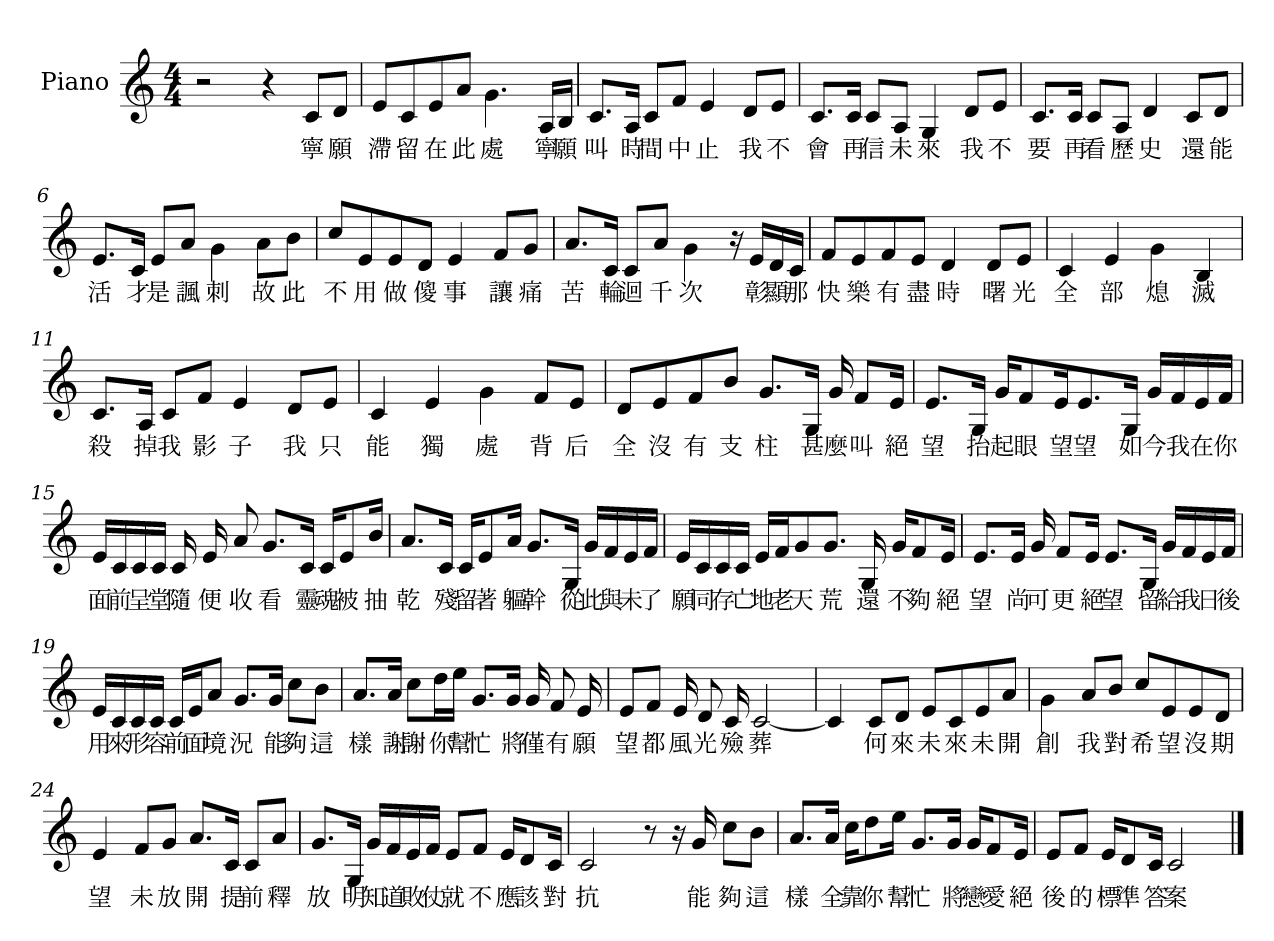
**kern	**text
*part1	*part1
*staff1	*staff1
*I"Piano	*
*I'Pno	*
*clefG2	*
*k[]	*
*M4/4	*
*MM60	*
=1	=1
2r	.
4r	.
!	!LO:LY:b
8c/L	寧
!	!LO:LY:b
8d/J	願
=2	=2
!	!LO:LY:b
8e/L	滯
!	!LO:LY:b
8c/	留
!	!LO:LY:b
8e/	在
!	!LO:LY:b
8a/J	此
!	!LO:LY:b
4.g\	處
!	!LO:LY:b
16A/LL	寧
!	!LO:LY:b
16B/JJ	願
=3	=3
!	!LO:LY:b
8.c/L	叫
!	!LO:LY:b
16A/Jk	時
!	!LO:LY:b
8c/L	間
!	!LO:LY:b
8f/J	中
!	!LO:LY:b
4e/	止
!	!LO:LY:b
8d/L	我
!	!LO:LY:b
8e/J	不
=4	=4
!	!LO:LY:b
8.c/L	會
!	!LO:LY:b
16c/Jk	再
!	!LO:LY:b
8c/L	信
!	!LO:LY:b
8A/J	未
!	!LO:LY:b
4G/	來
!	!LO:LY:b
8d/L	我
!	!LO:LY:b
8e/J	不
!!LO:LB:g=z
=5	=5
!	!LO:LY:b
8.c/L	要
!	!LO:LY:b
16c/Jk	再
!	!LO:LY:b
8c/L	看
!	!LO:LY:b
8A/J	歷
!	!LO:LY:b
4d/	史
!	!LO:LY:b
8c/L	還
!	!LO:LY:b
8d/J	能
=6	=6
!	!LO:LY:b
8.e/L	活
!	!LO:LY:b
16c/Jk	才
!	!LO:LY:b
8e/L	是
!	!LO:LY:b
8a/J	諷
!	!LO:LY:b
4g\	刺
!	!LO:LY:b
8a\L	故
!	!LO:LY:b
8b\J	此
=7	=7
!	!LO:LY:b
8cc/L	不
!	!LO:LY:b
8e/	用
!	!LO:LY:b
8e/	做
!	!LO:LY:b
8d/J	傻
!	!LO:LY:b
4e/	事
!	!LO:LY:b
8f/L	讓
!	!LO:LY:b
8g/J	痛
=8	=8
!	!LO:LY:b
8.a/L	苦
!	!LO:LY:b
16c/Jk	輪
!	!LO:LY:b
8c/L	迴
!	!LO:LY:b
8a/J	千
!	!LO:LY:b
4g\	次
16r	.
!	!LO:LY:b
16e/LL	彰
!	!LO:LY:b
16d/	顯
!	!LO:LY:b
16c/JJ	那
!!LO:LB:g=z
=9	=9
!	!LO:LY:b
8f/L	快
!	!LO:LY:b
8e/	樂
!	!LO:LY:b
8f/	有
!	!LO:LY:b
8e/J	盡
!	!LO:LY:b
4d/	時
!	!LO:LY:b
8d/L	曙
!	!LO:LY:b
8e/J	光
=10	=10
!	!LO:LY:b
4c/	全
!	!LO:LY:b
4e/	部
!	!LO:LY:b
4g\	熄
!	!LO:LY:b
4B/	滅
=11	=11
!	!LO:LY:b
8.c/L	殺
!	!LO:LY:b
16A/Jk	掉
!	!LO:LY:b
8c/L	我
!	!LO:LY:b
8f/J	影
!	!LO:LY:b
4e/	子
!	!LO:LY:b
8d/L	我
!	!LO:LY:b
8e/J	只
=12	=12
!	!LO:LY:b
4c/	能
!	!LO:LY:b
4e/	獨
!	!LO:LY:b
4g\	處
!	!LO:LY:b
8f/L	背
!	!LO:LY:b
8e/J	后
=13	=13
!	!LO:LY:b
8d/L	全
!	!LO:LY:b
8e/	沒
!	!LO:LY:b
8f/	有
!	!LO:LY:b
8b/J	支
!	!LO:LY:b
8.g/L	柱
!	!LO:LY:b
16G/Jk	甚
!	!LO:LY:b
16g/	麼
!	!LO:LY:b
8f/L	叫
!	!LO:LY:b
16e/Jk	絕
!!LO:LB:g=z
=14	=14
!	!LO:LY:b
8.e/L	望
!	!LO:LY:b
16G/Jk	抬
!	!LO:LY:b
16g/KL	起
!	!LO:LY:b
8f/	眼
!	!LO:LY:b
16e/K	望
!	!LO:LY:b
8.e/	望
!	!LO:LY:b
16G/Jk	如
!	!LO:LY:b
16g/LL	今
!	!LO:LY:b
16f/	我
!	!LO:LY:b
16e/	在
!	!LO:LY:b
16f/JJ	你
=15	=15
!	!LO:LY:b
16e/LL	面
!	!LO:LY:b
16c/	前
!	!LO:LY:b
16c/	呈
!	!LO:LY:b
16c/JJ	堂
!	!LO:LY:b
16c/	隨
!	!LO:LY:b
16e/	便
!	!LO:LY:b
8a/	收
!	!LO:LY:b
8.g/L	看
!	!LO:LY:b
16c/Jk	靈
!	!LO:LY:b
16c/KL	魂
!	!LO:LY:b
8e/	被
!	!LO:LY:b
16b/Jk	抽
=16	=16
!	!LO:LY:b
8.a/L	乾
!	!LO:LY:b
16c/Jk	殘
!	!LO:LY:b
16c/KL	留
!	!LO:LY:b
8e/	著
!	!LO:LY:b
16a/Jk	軀
!	!LO:LY:b
8.g/L	幹
!	!LO:LY:b
16G/Jk	從
!	!LO:LY:b
16g/LL	此
!	!LO:LY:b
16f/	與
!	!LO:LY:b
16e/	未
!	!LO:LY:b
16f/JJ	了
!!LO:LB:g=z
=17	=17
!	!LO:LY:b
16e/LL	願
!	!LO:LY:b
16c/	同
!	!LO:LY:b
16c/	存
!	!LO:LY:b
16c/JJ	亡
!	!LO:LY:b
16e/LL	地
!	!LO:LY:b
16f/J	老
!	!LO:LY:b
8g/	天
!	!LO:LY:b
8.g/J	荒
!	!LO:LY:b
16G/	還
!	!LO:LY:b
16g/KL	不
!	!LO:LY:b
8f/	夠
!	!LO:LY:b
16e/Jk	絕
=18	=18
!	!LO:LY:b
8.e/L	望
!	!LO:LY:b
16e/Jk	尚
!	!LO:LY:b
16g/	可
!	!LO:LY:b
8f/L	更
!	!LO:LY:b
16e/Jk	絕
!	!LO:LY:b
8.e/L	望
!	!LO:LY:b
16G/Jk	留
!	!LO:LY:b
16g/LL	給
!	!LO:LY:b
16f/	我
!	!LO:LY:b
16e/	日
!	!LO:LY:b
16f/JJ	後
=19	=19
!	!LO:LY:b
16e/LL	用
!	!LO:LY:b
16c/	來
!	!LO:LY:b
16c/	形
!	!LO:LY:b
16c/JJ	容
!	!LO:LY:b
16c/LL	前
!	!LO:LY:b
16e/J	面
!	!LO:LY:b
8a/J	境
!	!LO:LY:b
8.g/L	況
!	!LO:LY:b
16g/Jk	能
!	!LO:LY:b
8cc\L	夠
!	!LO:LY:b
8b\J	這
!!LO:LB:g=z
=20	=20
!	!LO:LY:b
8.a/L	樣
!	!LO:LY:b
16a/Jk	謝
!	!LO:LY:b
8cc\L	謝
!	!LO:LY:b
16dd\L	你
!	!LO:LY:b
16ee\JJ	幫
!	!LO:LY:b
8.g/L	忙
!	!LO:LY:b
16g/Jk	將
!	!LO:LY:b
16g/	僅
!	!LO:LY:b
8f/	有
!	!LO:LY:b
16e/	願
=21	=21
!	!LO:LY:b
8e/L	望
!	!LO:LY:b
8f/J	都
!	!LO:LY:b
16e/	風
!	!LO:LY:b
8d/	光
!	!LO:LY:b
16c/	殮
!	!LO:LY:b
[2c/	葬
=22	=22
4c/]	.
!	!LO:LY:b
8c/L	何
!	!LO:LY:b
8d/J	來
!	!LO:LY:b
8e/L	未
!	!LO:LY:b
8c/	來
!	!LO:LY:b
8e/	未
!	!LO:LY:b
8a/J	開
=23	=23
!	!LO:LY:b
4g\	創
!	!LO:LY:b
8a/L	我
!	!LO:LY:b
8b/J	對
!	!LO:LY:b
8cc/L	希
!	!LO:LY:b
8e/	望
!	!LO:LY:b
8e/	沒
!	!LO:LY:b
8d/J	期
!!LO:LB:g=z
=24	=24
!	!LO:LY:b
4e/	望
!	!LO:LY:b
8f/L	未
!	!LO:LY:b
8g/J	放
!	!LO:LY:b
8.a/L	開
!	!LO:LY:b
16c/Jk	提
!	!LO:LY:b
8c/L	前
!	!LO:LY:b
8a/J	釋
=25	=25
!	!LO:LY:b
8.g/L	放
!	!LO:LY:b
16G/Jk	明
!	!LO:LY:b
16g/LL	知
!	!LO:LY:b
16f/	道
!	!LO:LY:b
16e/	敗
!	!LO:LY:b
16f/JJ	仗
!	!LO:LY:b
8e/L	就
!	!LO:LY:b
8f/J	不
!	!LO:LY:b
16e/KL	應
!	!LO:LY:b
8d/	該
!	!LO:LY:b
16c/Jk	對
=26	=26
!	!LO:LY:b
2c/	抗
8r	.
16r	.
!	!LO:LY:b
16g/	能
!	!LO:LY:b
8cc\L	夠
!	!LO:LY:b
8b\J	這
=27	=27
!	!LO:LY:b
8.a/L	樣
!	!LO:LY:b
16a/Jk	全
!	!LO:LY:b
16cc\KL	靠
!	!LO:LY:b
8dd\	你
!	!LO:LY:b
16ee\Jk	幫
!	!LO:LY:b
8.g/L	忙
!	!LO:LY:b
16g/Jk	將
!	!LO:LY:b
16g/KL	戀
!	!LO:LY:b
8f/	愛
!	!LO:LY:b
16e/Jk	絕
!!LO:LB:g=z
=28	=28
!	!LO:LY:b
8e/L	後
!	!LO:LY:b
8f/J	的
!	!LO:LY:b
16e/KL	標
!	!LO:LY:b
8d/	準
!	!LO:LY:b
16c/Jk	答
!	!LO:LY:b
2c/	案
==	==
*-	*-
